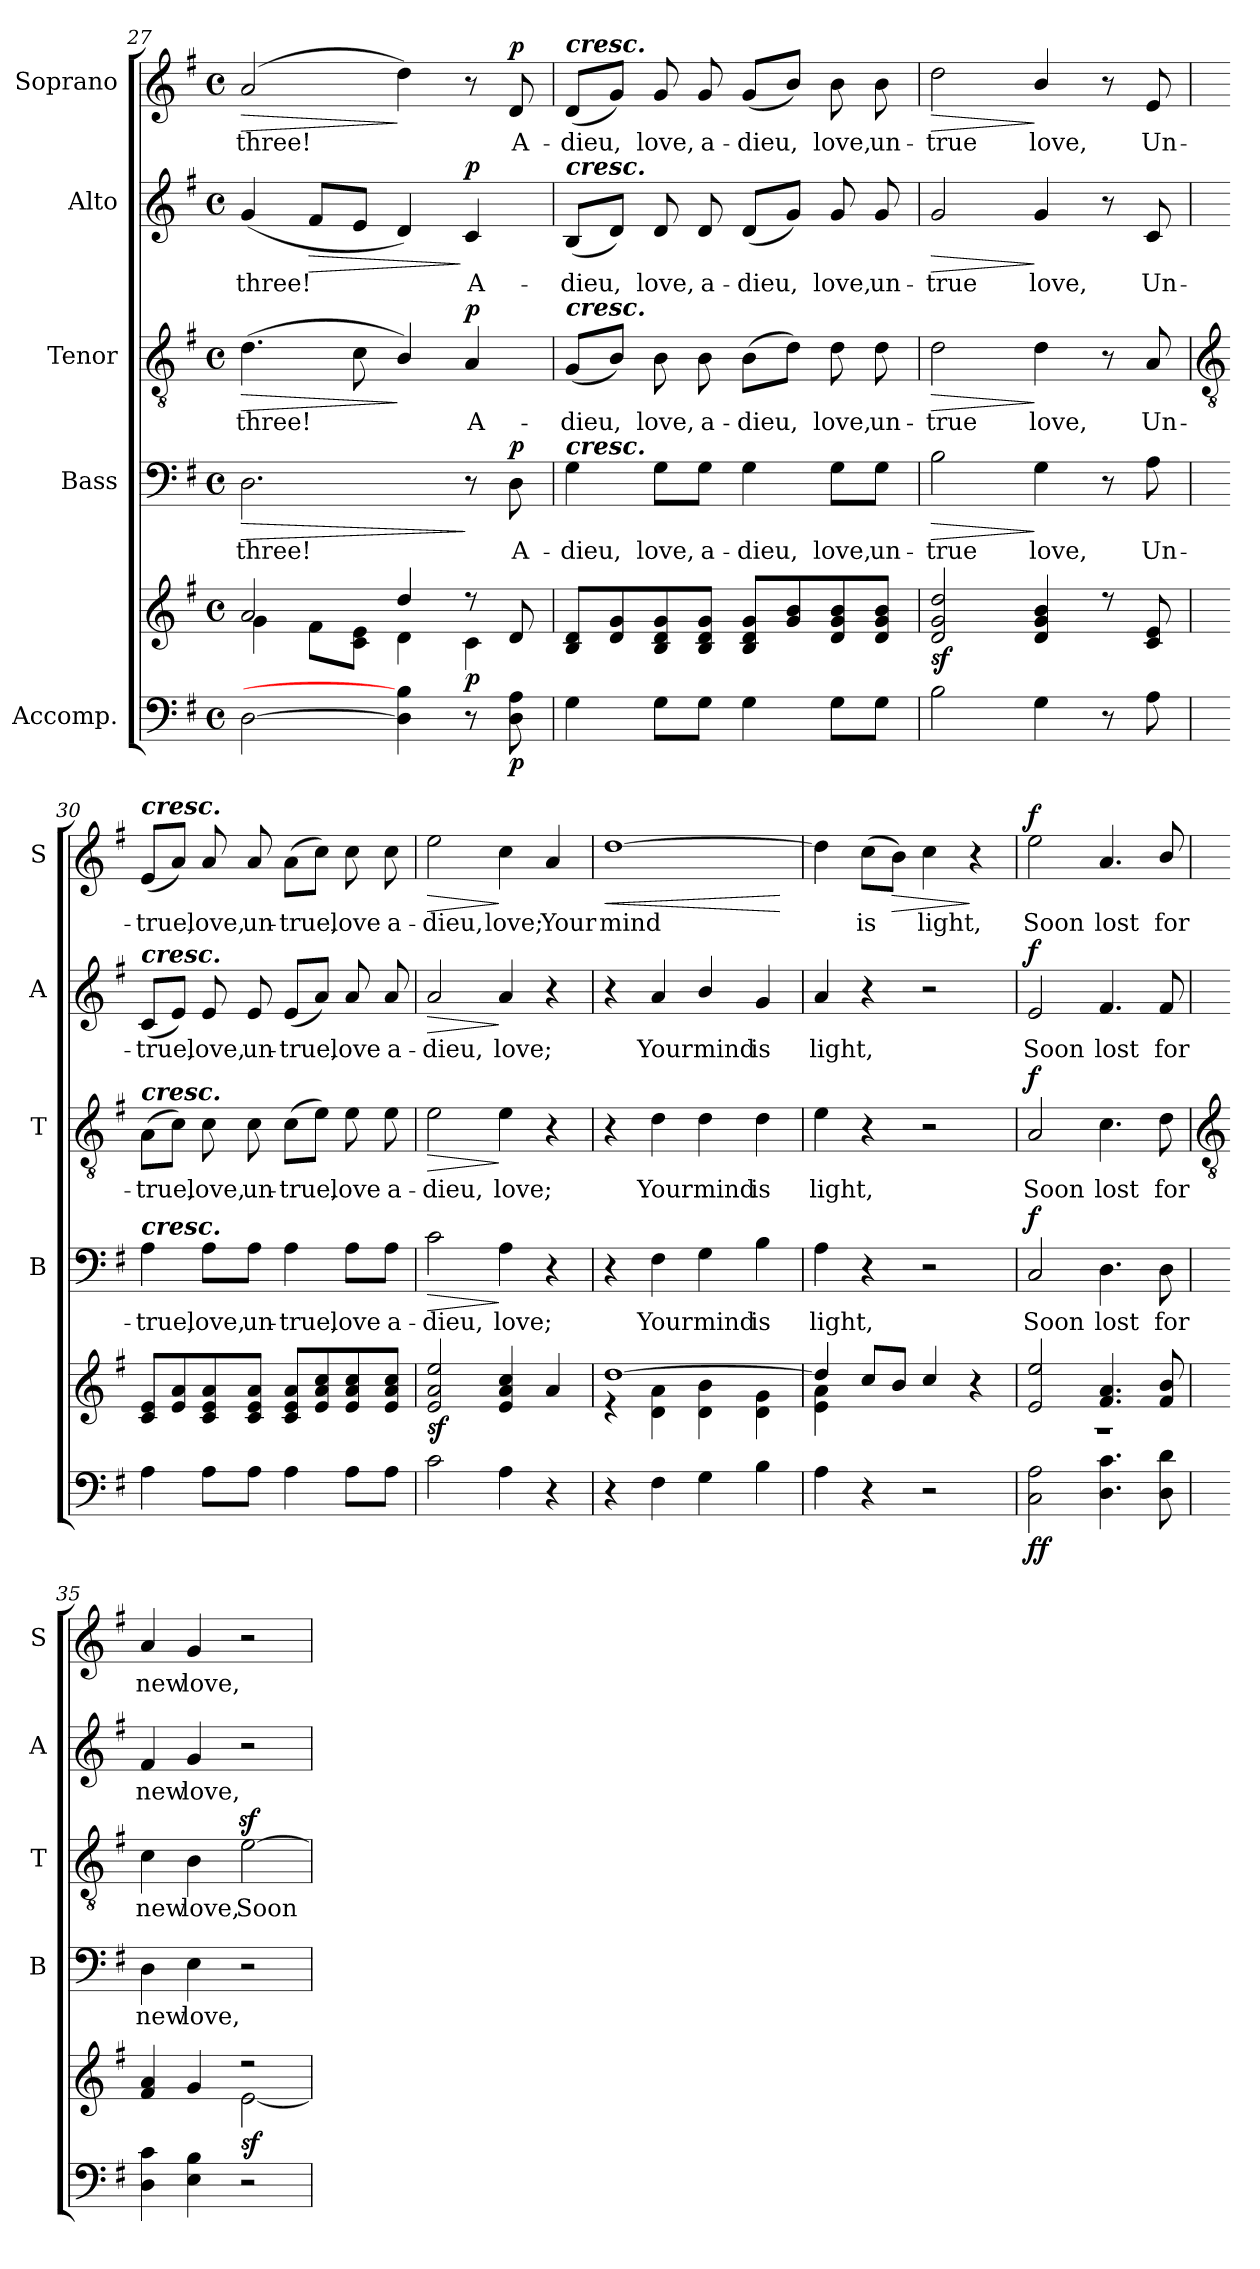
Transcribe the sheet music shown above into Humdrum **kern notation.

**kern	**kern	**dynam	**kern	**text	**dynam	**kern	**text	**dynam	**kern	**text	**dynam	**kern	**text	**dynam
*part5	*part5	*part5	*part4	*part4	*part4	*part3	*part3	*part3	*part2	*part2	*part2	*part1	*part1	*part1
*staff6	*staff5	*staff5/6	*staff4	*staff4	*staff4	*staff3	*staff3	*staff3	*staff2	*staff2	*staff2	*staff1	*staff1	*staff1
*I"Accomp.	*	*	*I"Bass	*	*	*I"Tenor	*	*	*I"Alto	*	*	*I"Soprano	*	*
*	*	*	*I'B	*	*	*I'T	*	*	*I'A	*	*	*I'S	*	*
*clefF4	*clefG2	*	*clefF4	*	*	*clefGv2	*	*	*clefG2	*	*	*clefG2	*	*
*k[f#]	*k[f#]	*	*k[f#]	*	*	*k[f#]	*	*	*k[f#]	*	*	*k[f#]	*	*
*G:	*G:	*	*G:	*	*	*G:	*	*	*G:	*	*	*G:	*	*
*M4/4	*M4/4	*	*M4/4	*	*	*M4/4	*	*	*M4/4	*	*	*M4/4	*	*
*met(c)	*met(c)	*	*met(c)	*	*	*met(c)	*	*	*met(c)	*	*	*met(c)	*	*
=27	=27	=27	=27	=27	=27	=27	=27	=27	=27	=27	=27	=27	=27	=27
*	*^	*	*	*	*	*	*	*	*	*	*	*	*	*
!	!	!	!	!	!LO:LY:b	!LO:HP:b	!	!LO:LY:b	!LO:HP:b	!	!LO:LY:b	!	!	!LO:LY:b	!LO:HP:b
[2D	2a/	4g\	.	2.D	three!	>	(>4.d	three!	>	(<4g	three!	.	(<2a	three!	>
!	!	!	!	!	!	!	!	!	!	!	!	!LO:HP:b	!	!	!
.	.	8f#\L	.	.	.	.	.	.	.	8f#L	.	>	.	.	.
.	.	8c\ 8e\J	.	.	.	.	8c	.	.	8eJ	.	.	.	.	.
4D] 4B]	4dd/	4d\	.	.	.	.	4B/)	.	]	4d)	.	.	4dd)	.	]
!	!	!	!LO:DY:b	!	!	!	!	!LO:LY:b	!LO:DY:b	!	!LO:LY:b	!LO:DY:n=1:b	!	!	!
8r	8r	4c\	p	8r	.	]	4A	A-	p	4c	A-	] p	8r	.	.
!	!	!	!LO:DY:b=2	!	!LO:LY:b	!LO:DY:b	!	!	!	!	!	!	!	!LO:LY:b	!LO:DY:b
8D 8A	8d/	.	p	8D	A-	p	.	.	.	.	.	.	8d	A-	p
=28	=28	=28	=28	=28	=28	=28	=28	=28	=28	=28	=28	=28	=28	=28	=28
!	!	!	!	!	!	!	!	!	!	!	!	!	!LO:TX:a:Bi:t=cresc.	!	!
!	!	!	!	!	!	!	!	!	!	!LO:TX:a:Bi:t=cresc.	!	!	!	!	!
!	!	!	!	!	!	!	!LO:TX:a:Bi:t=cresc.	!	!	!	!	!	!	!	!
!	!	!	!	!LO:TX:a:Bi:t=cresc.	!	!	!	!	!	!	!	!	!	!	!
!	!	!	!	!	!LO:LY:b	!	!	!LO:LY:b	!	!	!LO:LY:b	!	!	!LO:LY:b	!
4G	8B/ 8d/L	1ryy	.	4G	-dieu,	.	(<8GL	-dieu,	.	(<8BL	-dieu,	.	(<8dL	-dieu,	.
.	8d/ 8g/	.	.	.	.	.	8BJ)	.	.	8dJ)	.	.	8gJ)	.	.
!	!	!	!	!	!LO:LY:b	!	!	!LO:LY:b	!	!	!LO:LY:b	!	!	!LO:LY:b	!
8GL	8B/ 8d/ 8g/	.	.	8G\L	love,	.	8B	love,	.	8d	love,	.	8g	love,	.
!	!	!	!	!	!LO:LY:b	!	!	!LO:LY:b	!	!	!LO:LY:b	!	!	!LO:LY:b	!
8GJ	8B/ 8d/ 8g/J	.	.	8G\J	a-	.	8B	a-	.	8d	a-	.	8g	a-	.
!	!	!	!	!	!LO:LY:b	!	!	!LO:LY:b	!	!	!LO:LY:b	!	!	!LO:LY:b	!
4G	8B/ 8d/ 8g/L	.	.	4G	-dieu,	.	(>8BL	-dieu,	.	(<8dL	-dieu,	.	(<8gL	-dieu,	.
.	8g/ 8b/	.	.	.	.	.	8dJ)	.	.	8gJ)	.	.	8bJ)	.	.
!	!	!	!	!	!LO:LY:b	!	!	!LO:LY:b	!	!	!LO:LY:b	!	!	!LO:LY:b	!
8GL	8d/ 8g/ 8b/	.	.	8G\L	love,	.	8d	love,	.	8g	love,	.	8b	love,	.
!	!	!	!	!	!LO:LY:b	!	!	!LO:LY:b	!	!	!LO:LY:b	!	!	!LO:LY:b	!
8GJ	8d/ 8g/ 8b/J	.	.	8G\J	un-	.	8d	un-	.	8g	un-	.	8b	un-	.
=29	=29	=29	=29	=29	=29	=29	=29	=29	=29	=29	=29	=29	=29	=29	=29
!	!	!	!LO:DY:b	!	!LO:LY:b	!LO:HP:b	!	!LO:LY:b	!LO:HP:b	!	!LO:LY:b	!LO:HP:b	!	!LO:LY:b	!LO:HP:b
2B	2d/ 2g/ 2dd/	1ryy	sf	2B	-true	>	2d	-true	>	2g	-true	>	2dd	-true	>
!	!	!	!	!	!LO:LY:b	!	!	!LO:LY:b	!	!	!LO:LY:b	!	!	!LO:LY:b	!
4G	4d/ 4g/ 4b/	.	.	4G	love,	]	4d\	love,	]	4g/	love,	]	4b/	love,	]
8r	8r	.	.	8r	.	.	8r	.	.	8r	.	.	8r	.	.
!	!	!	!	!	!LO:LY:b	!	!	!LO:LY:b	!	!	!LO:LY:b	!	!	!LO:LY:b	!
8A	8c/ 8e/	.	.	8A	Un-	.	8A	Un-	.	8c	Un-	.	8e	Un-	.
!!LO:LB:g=z
=30	=30	=30	=30	=30	=30	=30	=30	=30	=30	=30	=30	=30	=30	=30	=30
*	*	*	*	*	*	*	*clefGv2	*	*	*	*	*	*	*	*
!	!	!	!	!	!	!	!	!	!	!	!	!	!LO:TX:a:Bi:t=cresc.	!	!
!	!	!	!	!	!	!	!	!	!	!LO:TX:a:Bi:t=cresc.	!	!	!	!	!
!	!	!	!	!	!	!	!LO:TX:a:Bi:t=cresc.	!	!	!	!	!	!	!	!
!	!	!	!	!LO:TX:a:Bi:t=cresc.	!	!	!	!	!	!	!	!	!	!	!
!	!	!	!	!	!LO:LY:b	!	!	!LO:LY:b	!	!	!LO:LY:b	!	!	!LO:LY:b	!
4A	8c/ 8e/L	1ryy	.	4A	-true,	.	(>8AL	-true,	.	(<8cL	-true,	.	(<8eL	-true,	.
.	8e/ 8a/	.	.	.	.	.	8cJ)	.	.	8eJ)	.	.	8aJ)	.	.
!	!	!	!	!	!LO:LY:b	!	!	!LO:LY:b	!	!	!LO:LY:b	!	!	!LO:LY:b	!
8AL	8c/ 8e/ 8a/	.	.	8A\L	love,	.	8c	love,	.	8e	love,	.	8a	love,	.
!	!	!	!	!	!LO:LY:b	!	!	!LO:LY:b	!	!	!LO:LY:b	!	!	!LO:LY:b	!
8AJ	8c/ 8e/ 8a/J	.	.	8A\J	un-	.	8c	un-	.	8e	un-	.	8a	un-	.
!	!	!	!	!	!LO:LY:b	!	!	!LO:LY:b	!	!	!LO:LY:b	!	!	!LO:LY:b	!
4A	8c/ 8e/ 8a/L	.	.	4A	-true,	.	(>8cL	-true,	.	(<8eL	-true,	.	(>8aL	-true,	.
.	8e/ 8a/ 8cc/	.	.	.	.	.	8eJ)	.	.	8aJ)	.	.	8ccJ)	.	.
!	!	!	!	!	!LO:LY:b	!	!	!LO:LY:b	!	!	!LO:LY:b	!	!	!LO:LY:b	!
8AL	8e/ 8a/ 8cc/	.	.	8A\L	love	.	8e	love	.	8a	love	.	8cc	love	.
!	!	!	!	!	!LO:LY:b	!	!	!LO:LY:b	!	!	!LO:LY:b	!	!	!LO:LY:b	!
8AJ	8e/ 8a/ 8cc/J	.	.	8A\J	a-	.	8e	a-	.	8a	a-	.	8cc	a-	.
=31	=31	=31	=31	=31	=31	=31	=31	=31	=31	=31	=31	=31	=31	=31	=31
!	!	!	!LO:DY:b	!	!LO:LY:b	!LO:HP:b	!	!LO:LY:b	!LO:HP:b	!	!LO:LY:b	!LO:HP:b	!	!LO:LY:b	!LO:HP:b
2c	2e/ 2a/ 2ee/	1ryy	sf	2c	-dieu,	>	2e	-dieu,	>	2a	-dieu,	>	2ee	-dieu,	>
!	!	!	!	!	!LO:LY:b	!	!	!LO:LY:b	!	!	!LO:LY:b	!	!	!LO:LY:b	!
4A	4e/ 4a/ 4cc/	.	.	4A	love;	]	4e	love;	]	4a	love;	]	4cc	love;	]
!	!	!	!	!	!	!	!	!	!	!	!	!	!	!LO:LY:b	!
4r	4a/	.	.	4r	.	.	4r	.	.	4r	.	.	4a	Your	.
=32	=32	=32	=32	=32	=32	=32	=32	=32	=32	=32	=32	=32	=32	=32	=32
!	!	!	!	!	!	!	!	!	!	!	!	!	!	!LO:LY:b	!LO:HP:b
4r	[1dd\	4r	.	4r	.	.	4r	.	.	4r	.	.	[1dd	mind	<
!	!	!	!	!	!LO:LY:b	!	!	!LO:LY:b	!	!	!LO:LY:b	!	!	!	!
4F#	.	4d\ 4a\	.	4F#	Your	.	4d	Your	.	4a	Your	.	.	.	.
!	!	!	!	!	!LO:LY:b	!	!	!LO:LY:b	!	!	!LO:LY:b	!	!	!	!
4G	.	4d\ 4b\	.	4G	mind	.	4d	mind	.	4b/	mind	.	.	.	.
!	!	!	!	!	!LO:LY:b	!	!	!LO:LY:b	!	!	!LO:LY:b	!	!	!	!
4B	.	4d\ 4g\	.	4B	is	.	4d	is	.	4g	is	.	.	.	.
*	*v	*v	*	*	*	*	*	*	*	*	*	*	*	*	*
.	.	.	.	.	.	.	.	.	.	.	.	.	.	[
=33	=33	=33	=33	=33	=33	=33	=33	=33	=33	=33	=33	=33	=33	=33
*	*^	*	*	*	*	*	*	*	*	*	*	*	*	*
!	!	!	!	!	!LO:LY:b	!	!	!LO:LY:b	!	!	!LO:LY:b	!	!	!	!
4A	4dd/]	4e\ 4a\	.	4A	light,	.	4e	light,	.	4a	light,	.	4dd]	.	.
!	!	!	!	!	!	!	!	!	!	!	!	!	!	!LO:LY:b	!
4r	8cc/L	2.ryy	.	4r	.	.	4r	.	.	4r	.	.	(>8ccL	is	.
!	!	!	!	!	!	!	!	!	!	!	!	!	!	!	!LO:HP:b
.	8b/J	.	.	.	.	.	.	.	.	.	.	.	8bJ)	.	>
!	!	!	!	!	!	!	!	!	!	!	!	!	!	!LO:LY:b	!
2r	4cc/	.	.	2r	.	.	2r	.	.	2r	.	.	4cc	light,	.
.	4r	.	.	.	.	.	.	.	.	.	.	.	4r	.	]
=34	=34	=34	=34	=34	=34	=34	=34	=34	=34	=34	=34	=34	=34	=34	=34
!	!	!	!LO:DY:b=2	!	!LO:LY:b	!	!	!LO:LY:b	!	!	!LO:LY:b	!	!	!LO:LY:b	!
!	!	!	!LO:DY:n=1:b	!	!	!LO:DY:b	!	!	!LO:DY:b	!	!	!LO:DY:b	!	!	!LO:DY:b
2C 2A	2e/ 2ee/	1r	f f	2C	Soon	f	2A	Soon	f	2e	Soon	f	2ee	Soon	f
!	!	!	!	!	!LO:LY:b	!	!	!LO:LY:b	!	!	!LO:LY:b	!	!	!LO:LY:b	!
4.D 4.c	4.f#/ 4.a/	.	.	4.D	lost	.	4.c	lost	.	4.f#	lost	.	4.a	lost	.
!	!	!	!	!	!LO:LY:b	!	!	!LO:LY:b	!	!	!LO:LY:b	!	!	!LO:LY:b	!
8D 8d	8f#/ 8b/	.	.	8D	for	.	8d	for	.	8f#	for	.	8b/	for	.
!!LO:LB:g=z
=35	=35	=35	=35	=35	=35	=35	=35	=35	=35	=35	=35	=35	=35	=35	=35
*	*	*	*	*	*	*	*clefGv2	*	*	*	*	*	*	*	*
!	!	!	!	!	!LO:LY:b	!	!	!LO:LY:b	!	!	!LO:LY:b	!	!	!LO:LY:b	!
4D 4c	4f#/ 4a/	2ryy	.	4D	new	.	4c	new	.	4f#	new	.	4a	new	.
!	!	!	!	!	!LO:LY:b	!	!	!LO:LY:b	!	!	!LO:LY:b	!	!	!LO:LY:b	!
4E 4B	4g/	.	.	4E	love,	.	4B	love,	.	4g	love,	.	4g	love,	.
!	!	!	!LO:DY:b	!	!	!	!	!LO:LY:b	!	!	!	!	!	!	!
2r	2r	[2e\	sf	2r	.	.	[2ez<	Soon	.	2r	.	.	2r	.	.
*	*v	*v	*	*	*	*	*	*	*	*	*	*	*	*	*
=	=	=	=	=	=	=	=	=	=	=	=	=	=	=
*-	*-	*-	*-	*-	*-	*-	*-	*-	*-	*-	*-	*-	*-	*-
